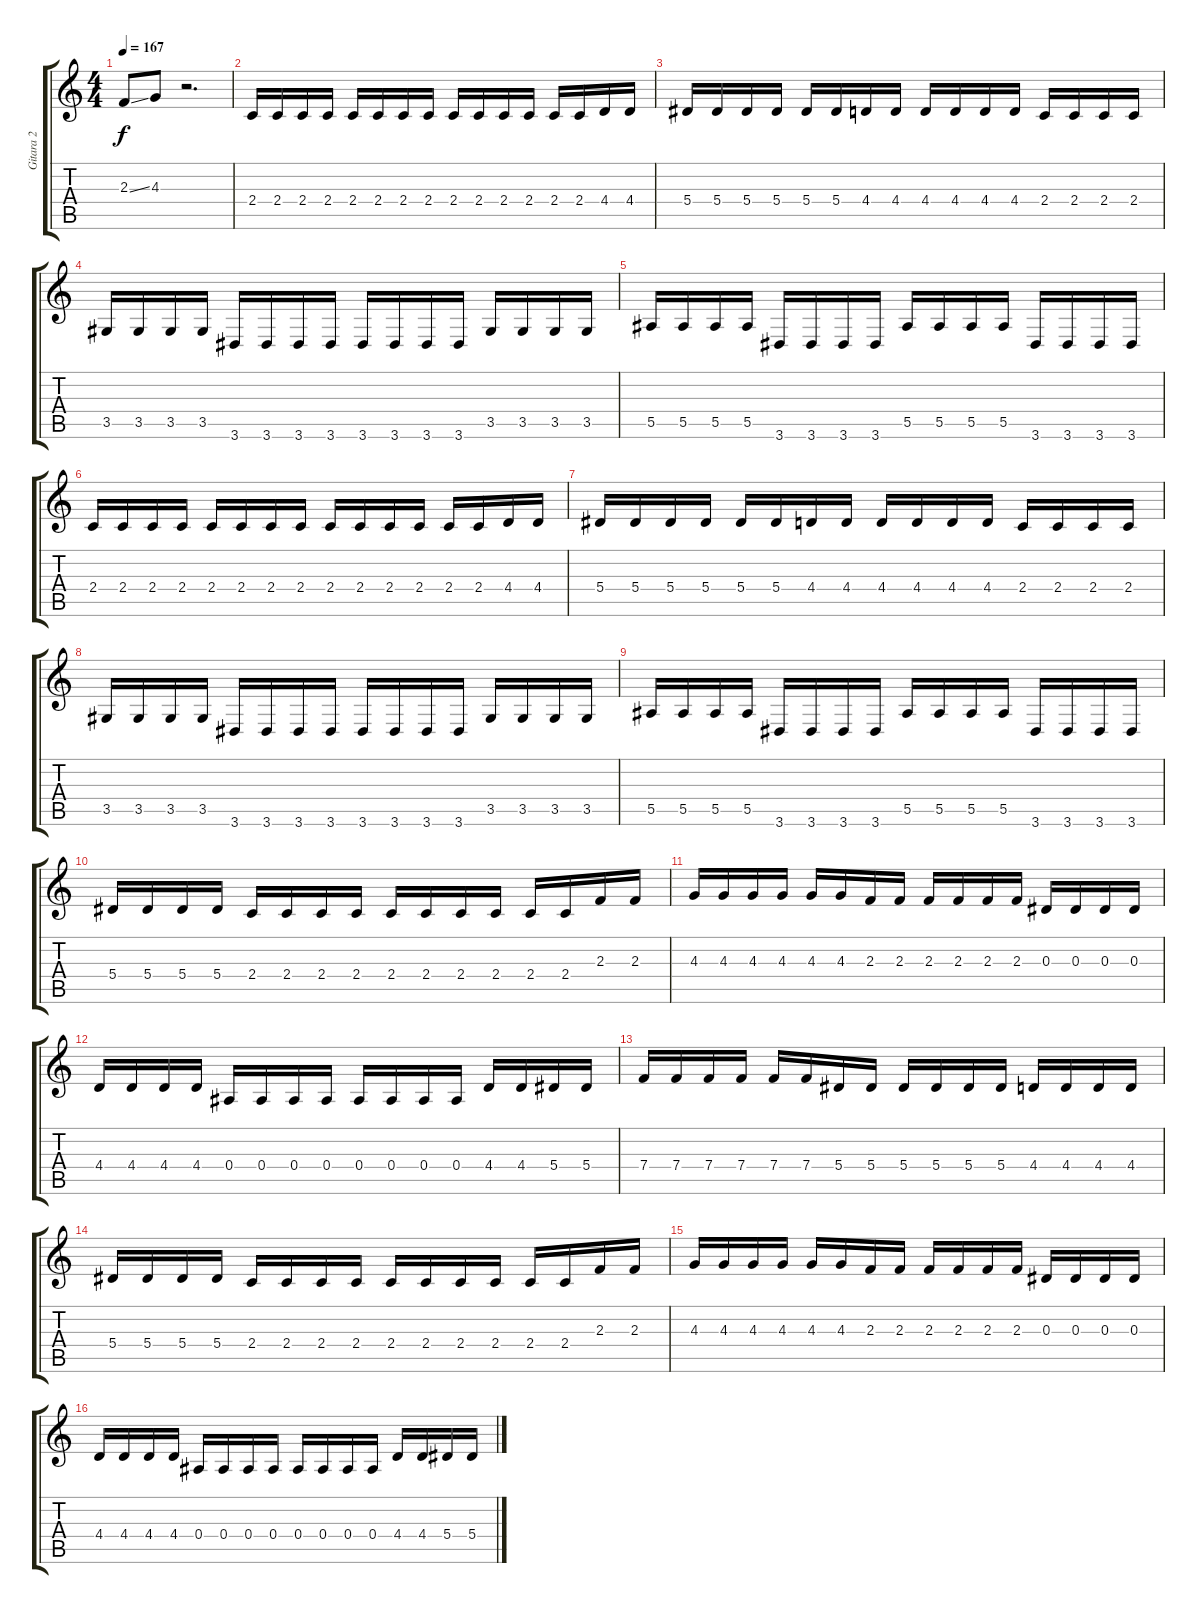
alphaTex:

\track ("Gitara 2" "Gitara 2") {instrument distortionguitar}
\staff {score tabs}
\tuning (C4 G3 Eb3 Bb2 F2 C2) {hide}
\ts (4 4)
\tempo 167
\clef g2
\ks c
2.3{ss}.8{dy f} 4.3.8 r.2{d} |
2.4.16 2.4.16 2.4.16 2.4.16 2.4.16 2.4.16 2.4.16 2.4.16 2.4.16 2.4.16 2.4.16 2.4.16 2.4.16 2.4.16 4.4.16 4.4.16 |
5.4.16 5.4.16 5.4.16 5.4.16 5.4.16 5.4.16 4.4.16 4.4.16 4.4.16 4.4.16 4.4.16 4.4.16 2.4.16 2.4.16 2.4.16 2.4.16 |
3.5.16 3.5.16 3.5.16 3.5.16 3.6.16 3.6.16 3.6.16 3.6.16 3.6.16 3.6.16 3.6.16 3.6.16 3.5.16 3.5.16 3.5.16 3.5.16 |
5.5.16 5.5.16 5.5.16 5.5.16 3.6.16 3.6.16 3.6.16 3.6.16 5.5.16 5.5.16 5.5.16 5.5.16 3.6.16 3.6.16 3.6.16 3.6.16 |
2.4.16 2.4.16 2.4.16 2.4.16 2.4.16 2.4.16 2.4.16 2.4.16 2.4.16 2.4.16 2.4.16 2.4.16 2.4.16 2.4.16 4.4.16 4.4.16 |
5.4.16 5.4.16 5.4.16 5.4.16 5.4.16 5.4.16 4.4.16 4.4.16 4.4.16 4.4.16 4.4.16 4.4.16 2.4.16 2.4.16 2.4.16 2.4.16 |
3.5.16 3.5.16 3.5.16 3.5.16 3.6.16 3.6.16 3.6.16 3.6.16 3.6.16 3.6.16 3.6.16 3.6.16 3.5.16 3.5.16 3.5.16 3.5.16 |
5.5.16 5.5.16 5.5.16 5.5.16 3.6.16 3.6.16 3.6.16 3.6.16 5.5.16 5.5.16 5.5.16 5.5.16 3.6.16 3.6.16 3.6.16 3.6.16 |
5.4.16 5.4.16 5.4.16 5.4.16 2.4.16 2.4.16 2.4.16 2.4.16 2.4.16 2.4.16 2.4.16 2.4.16 2.4.16 2.4.16 2.3.16 2.3.16 |
4.3.16 4.3.16 4.3.16 4.3.16 4.3.16 4.3.16 2.3.16 2.3.16 2.3.16 2.3.16 2.3.16 2.3.16 0.3.16 0.3.16 0.3.16 0.3.16 |
4.4.16 4.4.16 4.4.16 4.4.16 0.4.16 0.4.16 0.4.16 0.4.16 0.4.16 0.4.16 0.4.16 0.4.16 4.4.16 4.4.16 5.4.16 5.4.16 |
7.4.16 7.4.16 7.4.16 7.4.16 7.4.16 7.4.16 5.4.16 5.4.16 5.4.16 5.4.16 5.4.16 5.4.16 4.4.16 4.4.16 4.4.16 4.4.16 |
5.4.16 5.4.16 5.4.16 5.4.16 2.4.16 2.4.16 2.4.16 2.4.16 2.4.16 2.4.16 2.4.16 2.4.16 2.4.16 2.4.16 2.3.16 2.3.16 |
4.3.16 4.3.16 4.3.16 4.3.16 4.3.16 4.3.16 2.3.16 2.3.16 2.3.16 2.3.16 2.3.16 2.3.16 0.3.16 0.3.16 0.3.16 0.3.16 |
4.4.16 4.4.16 4.4.16 4.4.16 0.4.16 0.4.16 0.4.16 0.4.16 0.4.16 0.4.16 0.4.16 0.4.16 4.4.16 4.4.16 5.4.16 5.4.16
